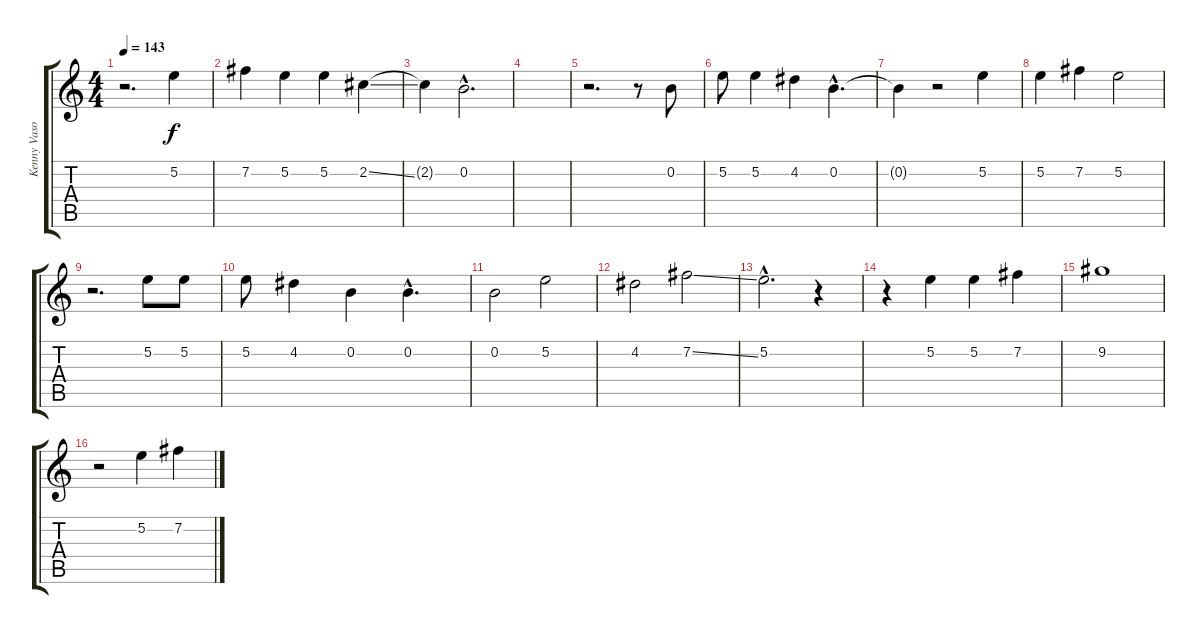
\track ("Kenny Vasoli - Vocal" "Kenny Vaso") {instrument lead2sawtooth}
\staff {score tabs}
\tuning (E5 B4 G4 D4 A3 E3) {hide}
\ts (4 4)
\tempo 143
\clef g2
\ks c
r.2{d dy f} 5.2.4 |
7.2.4 5.2.4 5.2.4 2.2{ss}.4 |
2.2{t}.4 0.2{hac}.2{d} |
|
r.2{d} r.8 0.2.8 |
5.2.8 5.2.4 4.2.4 0.2{hac}.4{d} |
0.2{t}.4 r.2 5.2.4 |
5.2.4 7.2.4 5.2.2 |
r.2{d} 5.2.8 5.2.8 |
5.2.8 4.2.4 0.2.4 0.2{hac}.4{d} |
0.2.2 5.2.2 |
4.2.2 7.2{ss}.2 |
5.2{hac}.2{d} r.4 |
r.4 5.2.4 5.2.4 7.2.4 |
9.2.1 |
r.2 5.2.4 7.2.4
